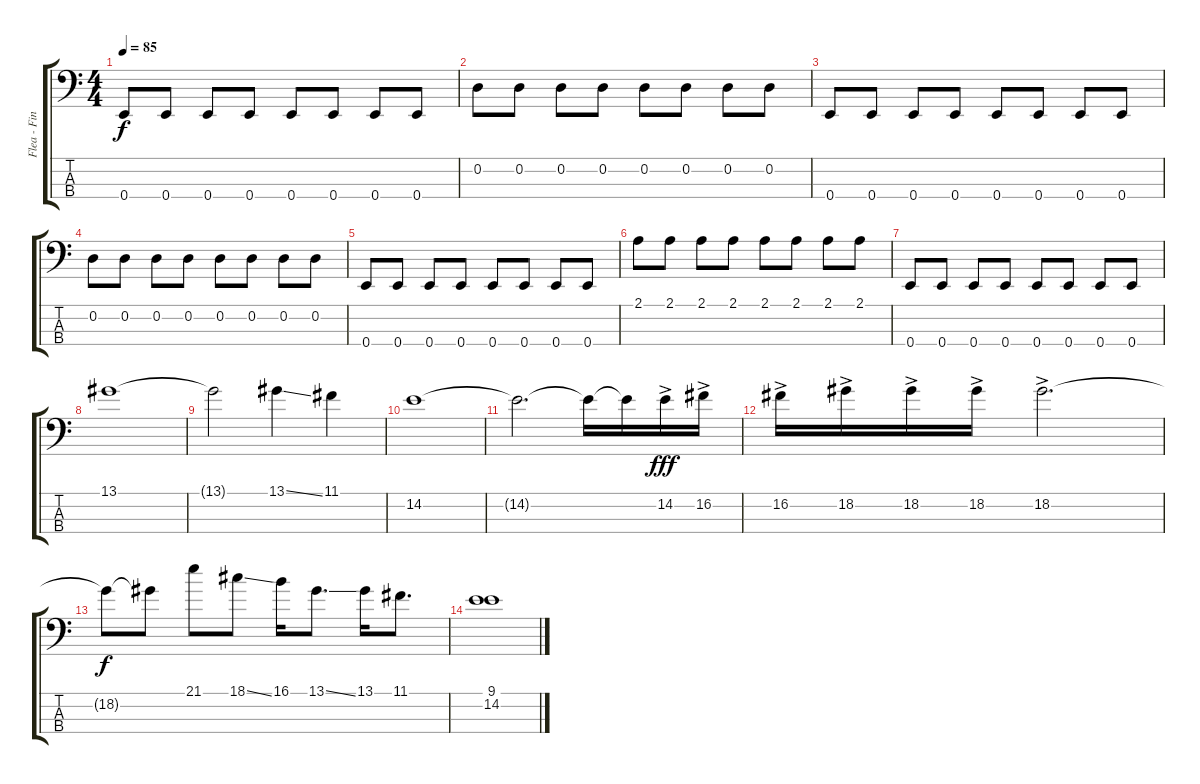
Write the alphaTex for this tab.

\track ("Flea - Finger Bass" "Flea - Fin") {instrument electricbassfinger}
\staff {score tabs}
\tuning (G2 D2 A1 E1) {hide}
\ts (4 4)
\tempo 85
\clef f4
\ks c
0.4.8{dy f} 0.4.8 0.4.8 0.4.8 0.4.8 0.4.8 0.4.8 0.4.8 |
0.2.8 0.2.8 0.2.8 0.2.8 0.2.8 0.2.8 0.2.8 0.2.8 |
0.4.8 0.4.8 0.4.8 0.4.8 0.4.8 0.4.8 0.4.8 0.4.8 |
0.2.8 0.2.8 0.2.8 0.2.8 0.2.8 0.2.8 0.2.8 0.2.8 |
0.4.8 0.4.8 0.4.8 0.4.8 0.4.8 0.4.8 0.4.8 0.4.8 |
2.1.8 2.1.8 2.1.8 2.1.8 2.1.8 2.1.8 2.1.8 2.1.8 |
0.4.8 0.4.8 0.4.8 0.4.8 0.4.8 0.4.8 0.4.8 0.4.8 |
13.1.1 |
13.1{t}.2 13.1{ss}.4 11.1.4 |
14.2.1 |
14.2{t}.2{d} 14.2{t}.16 14.2{t}.16 14.2{ac}.16{dy fff} 16.2{ac}.16 |
16.2{ac}.16 18.2{ac}.16 18.2{ac}.16 18.2{ac}.16 18.2{ac}.2{d} |
18.2{t}.8{dy f} 18.2{t}.8 21.1.8 18.1{ss}.8 16.1.16 13.1{ss}.8{d} 13.1.16 11.1.8{d} |
(9.1 14.2).1
